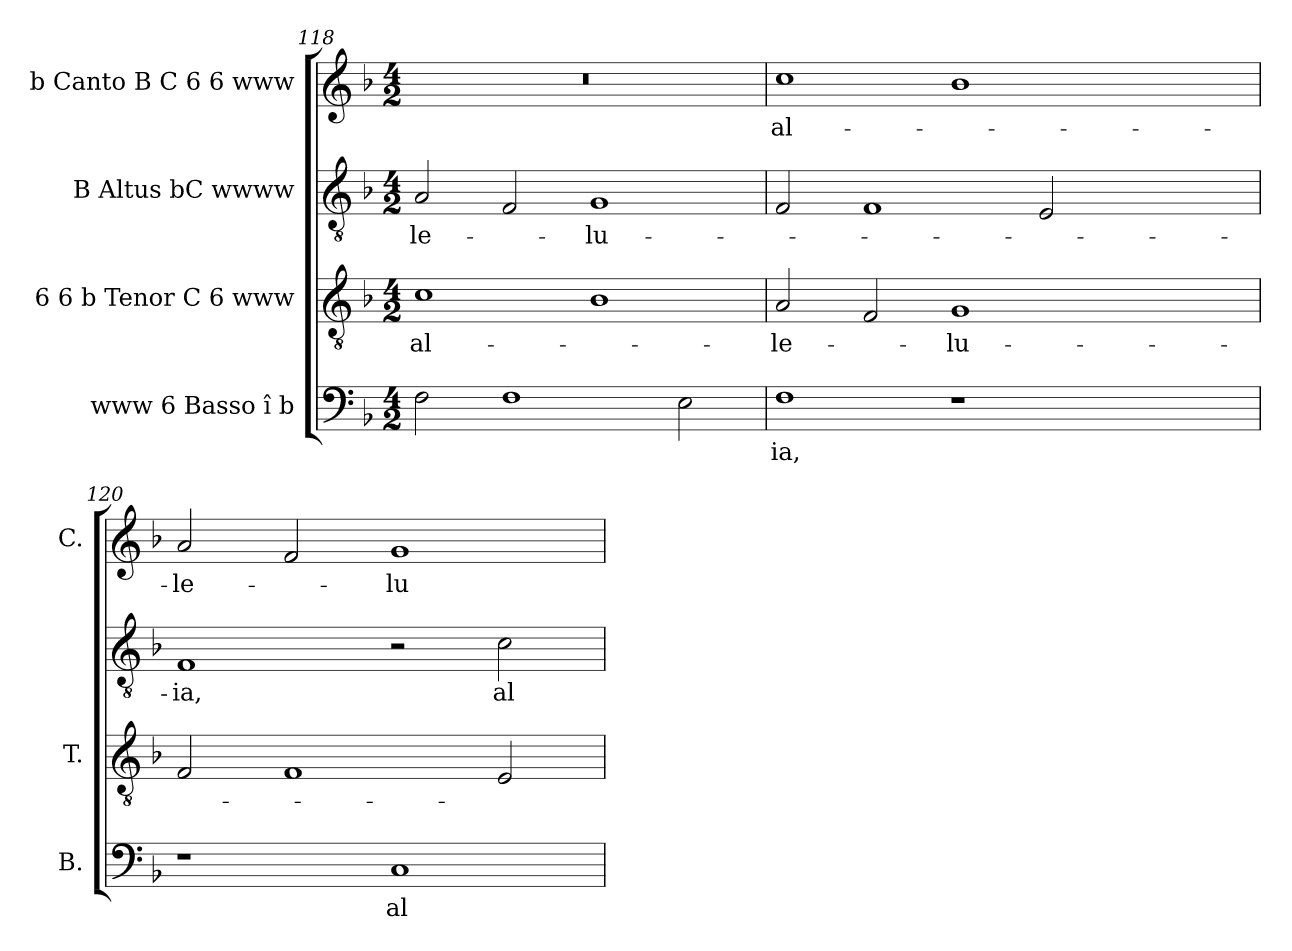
**kern	**text	**kern	**text	**kern	**text	**kern	**text
*part4	*part4	*part3	*part3	*part2	*part2	*part1	*part1
*staff4	*staff4	*staff3	*staff3	*staff2	*staff2	*staff1	*staff1
*I"www  6  Basso  î  b	*	*I"6 6  b  Tenor  C 6  www	*	*I"B  Altus  bC  wwww	*	*I"b  Canto  B  C 6 6 www	*
*I'B.	*	*I'T.	*	*	*	*I'C.	*
*clefF4	*	*clefGv2	*	*clefGv2	*	*clefG2	*
*k[b-]	*	*k[b-]	*	*k[b-]	*	*k[b-]	*
*F:	*	*F:	*	*F:	*	*F:	*
*M4/2	*	*M4/2	*	*M4/2	*	*M4/2	*
=118	=118	=118	=118	=118	=118	=118	=118
!	!	!	!LO:LY:b:cj	!	!LO:LY:b:cj	!	!
2F\	.	1c	al-	2A/	-le-	0r	.
1F	.	.	.	2F/	.	.	.
!	!	!	!	!	!LO:LY:b:cj	!	!
.	.	1B-	.	1G	-lu-	.	.
2E\	.	.	.	.	.	.	.
=119	=119	=119	=119	=119	=119	=119	=119
!	!LO:LY:b:cj	!	!LO:LY:b:cj	!	!	!	!LO:LY:b:cj
1F	-ia,	2A/	-le-	2F/	.	1cc	al-
.	.	2F/	.	1F	.	.	.
!LO:N:vis=1	!	!	!LO:LY:b:cj	!	!	!	!
0r	.	1G	-lu-	.	.	1b-	.
.	.	.	.	2E/	.	.	.
.	.	1ryy	.	1ryy	.	1ryy	.
=120	=120	=120	=120	=120	=120	=120	=120
!	!	!	!	!	!LO:LY:b:cj	!	!LO:LY:b:cj
1r	.	2F/	.	1F	-ia,	2a/	-le-
.	.	1F	.	.	.	2f/	.
!	!LO:LY:b:cj	!	!	!	!	!	!LO:LY:b:cj
1C	al-	.	.	2r	.	1g	-lu-
!	!	!	!	!	!LO:LY:b:cj	!	!
.	.	2E/	.	2c\	al-	.	.
=	=	=	=	=	=	=	=
*-	*-	*-	*-	*-	*-	*-	*-
